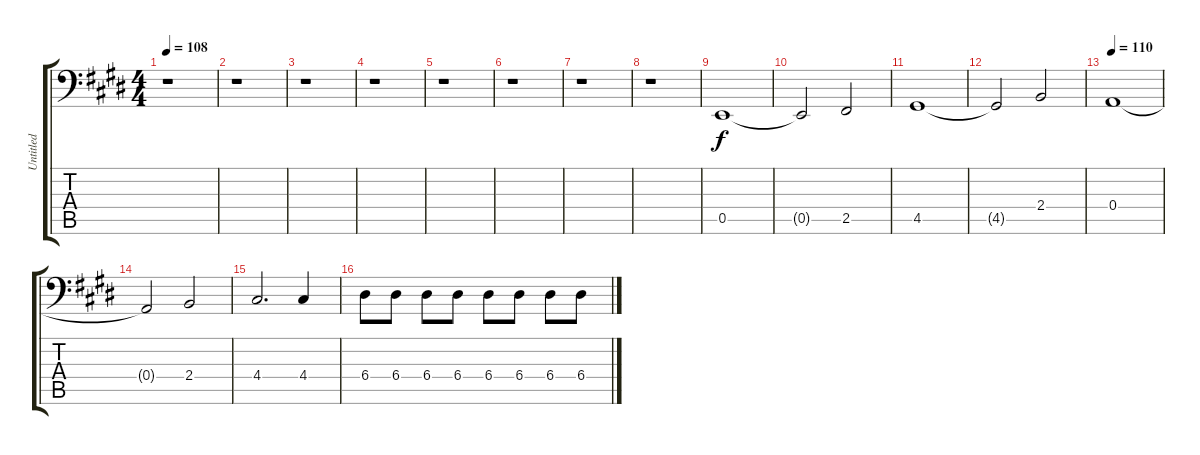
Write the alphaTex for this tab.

\track ("Untitled" "Untitled") {instrument electricbassfinger}
\staff {score tabs}
\tuning (B2 G2 D2 A1 E1 B0) {hide}
\ts (4 4)
\tempo 108
\clef f4
\ks e
r.1{dy f instrument electricbassfinger} |
\ks c#minor
r.1 |
r.1 |
r.1 |
\ks e
r.1 |
\ks c#minor
r.1 |
r.1 |
r.1 |
\ks e
0.5.1 |
\ks c#minor
0.5{t}.2 2.5.2 |
4.5.1 |
4.5{t}.2 2.4.2 |
\tempo 110
\ks e
0.4.1 |
\ks c#minor
0.4{t}.2 2.4.2 |
4.4.2{d} 4.4.4 |
6.4.8 6.4.8 6.4.8 6.4.8 6.4.8 6.4.8 6.4.8 6.4.8
